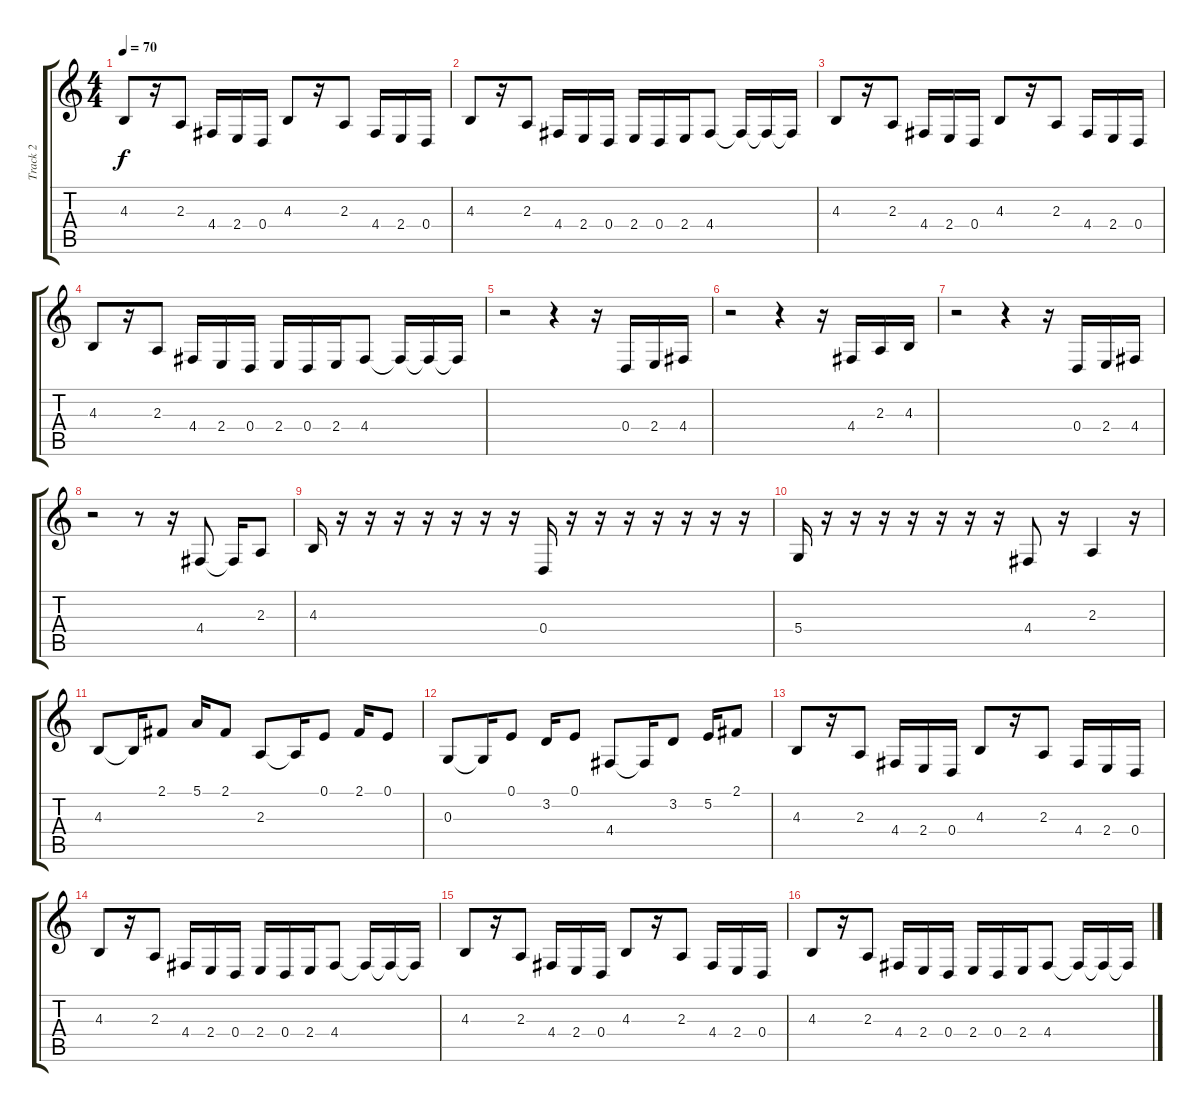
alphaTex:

\track ("Track 2" "Track 2") {instrument trombone}
\staff {score tabs}
\tuning (E4 B3 G3 D3 A2 E2) {hide}
\ts (4 4)
\tempo 70
\clef g2
\ks c
4.3.8{dy f} r.16 2.3.8 4.4.16 2.4.16 0.4.16 4.3.8 r.16 2.3.8 4.4.16 2.4.16 0.4.16 |
4.3.8 r.16 2.3.8 4.4.16 2.4.16 0.4.16 2.4.16 0.4.16 2.4.16 4.4.8 4.4{t}.16 4.4{t}.16 4.4{t}.16 |
4.3.8 r.16 2.3.8 4.4.16 2.4.16 0.4.16 4.3.8 r.16 2.3.8 4.4.16 2.4.16 0.4.16 |
4.3.8 r.16 2.3.8 4.4.16 2.4.16 0.4.16 2.4.16 0.4.16 2.4.16 4.4.8 4.4{t}.16 4.4{t}.16 4.4{t}.16 |
r.2 r.4 r.16 0.4.16 2.4.16 4.4.16 |
r.2 r.4 r.16 4.4.16 2.3.16 4.3.16 |
r.2 r.4 r.16 0.4.16 2.4.16 4.4.16 |
r.2 r.8 r.16 4.4.8 4.4{t}.16 2.3.8 |
4.3.16 r.16 r.16 r.16 r.16 r.16 r.16 r.16 0.4.16 r.16 r.16 r.16 r.16 r.16 r.16 r.16 |
5.4.16 r.16 r.16 r.16 r.16 r.16 r.16 r.16 4.4.8 r.16 2.3.4 r.16 |
4.3.8 4.3{t}.16 2.1.8 5.1.16 2.1.8 2.3.8 2.3{t}.16 0.1.8 2.1.16 0.1.8 |
0.3.8 0.3{t}.16 0.1.8 3.2.16 0.1.8 4.4.8 4.4{t}.16 3.2.8 5.2.16 2.1.8 |
4.3.8 r.16 2.3.8 4.4.16 2.4.16 0.4.16 4.3.8 r.16 2.3.8 4.4.16 2.4.16 0.4.16 |
4.3.8 r.16 2.3.8 4.4.16 2.4.16 0.4.16 2.4.16 0.4.16 2.4.16 4.4.8 4.4{t}.16 4.4{t}.16 4.4{t}.16 |
4.3.8 r.16 2.3.8 4.4.16 2.4.16 0.4.16 4.3.8 r.16 2.3.8 4.4.16 2.4.16 0.4.16 |
4.3.8 r.16 2.3.8 4.4.16 2.4.16 0.4.16 2.4.16 0.4.16 2.4.16 4.4.8 4.4{t}.16 4.4{t}.16 4.4{t}.16
